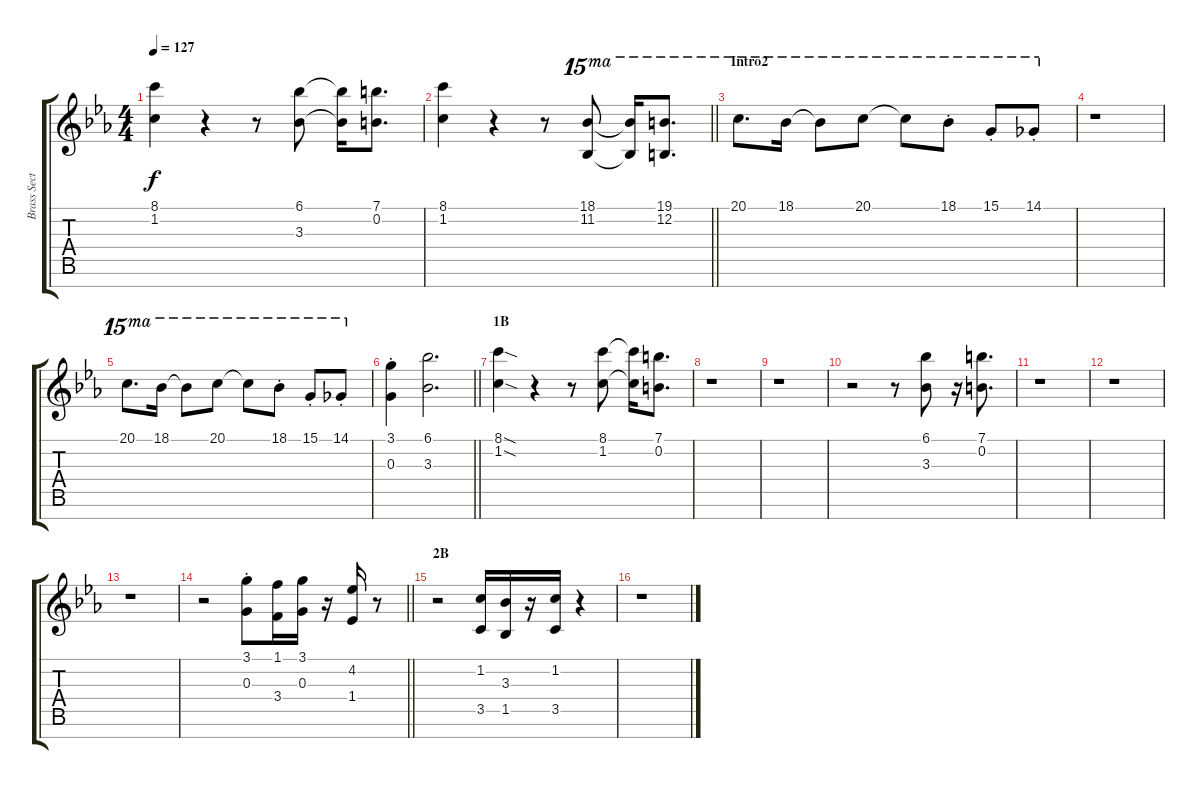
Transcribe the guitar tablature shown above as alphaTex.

\track ("Brass Section I" "Brass Sect") {instrument brasssection}
\staff {score tabs}
\tuning (E5 B4 G4 D4 A3 E3 B2) {hide}
\ts (4 4)
\tempo 127
\clef g2
\ks eb
(8.1 1.2).4{dy f} r.4 r.8 (6.1 3.3).8 (6.1{t} 3.3{t}).16 (7.1 0.2).8{d} |
\barLineRight lightlight
(8.1 1.2).4 r.4 r.8 (18.1 11.2).8{ot 15ma} (18.1{t} 11.2{t}).16{ot 15ma} (19.1 12.2).8{d ot 15ma} |
\section ("" "Intro2")
20.1.8{d ot 15ma} 18.1.16{ot 15ma} 18.1{t}.8{ot 15ma} 20.1.8{ot 15ma} 20.1{t}.8{ot 15ma} 18.1{st}.8{ot 15ma} 15.1{st}.8{ot 15ma} 14.1{st}.8{ot 15ma} |
r.1 |
20.1.8{d ot 15ma} 18.1.16{ot 15ma} 18.1{t}.8{ot 15ma} 20.1.8{ot 15ma} 20.1{t}.8{ot 15ma} 18.1{st}.8{ot 15ma} 15.1{st}.8{ot 15ma} 14.1{st}.8{ot 15ma} |
\barLineRight lightlight
(3.1{st} 0.3{st}).4 (6.1 3.3).2{d} |
\section ("" "1B")
(8.1{sod} 1.2{sod}).4 r.4 r.8 (8.1 1.2).8 (8.1{t} 1.2{t}).16 (7.1 0.2).8{d} |
r.1 |
r.1 |
r.2 r.8 (6.1 3.3).8 r.16 (7.1 0.2).8{d} |
r.1 |
r.1 |
r.1 |
\barLineRight lightlight
r.2 (3.1{st} 0.3{st}).8 (1.1 3.4).16 (3.1 0.3).16 r.16 (4.2 1.4).16 r.8 |
\section ("" "2B")
r.2 (1.2 3.5).16 (3.3 1.5).16 r.16 (1.2 3.5).16 r.4 |
r.1
